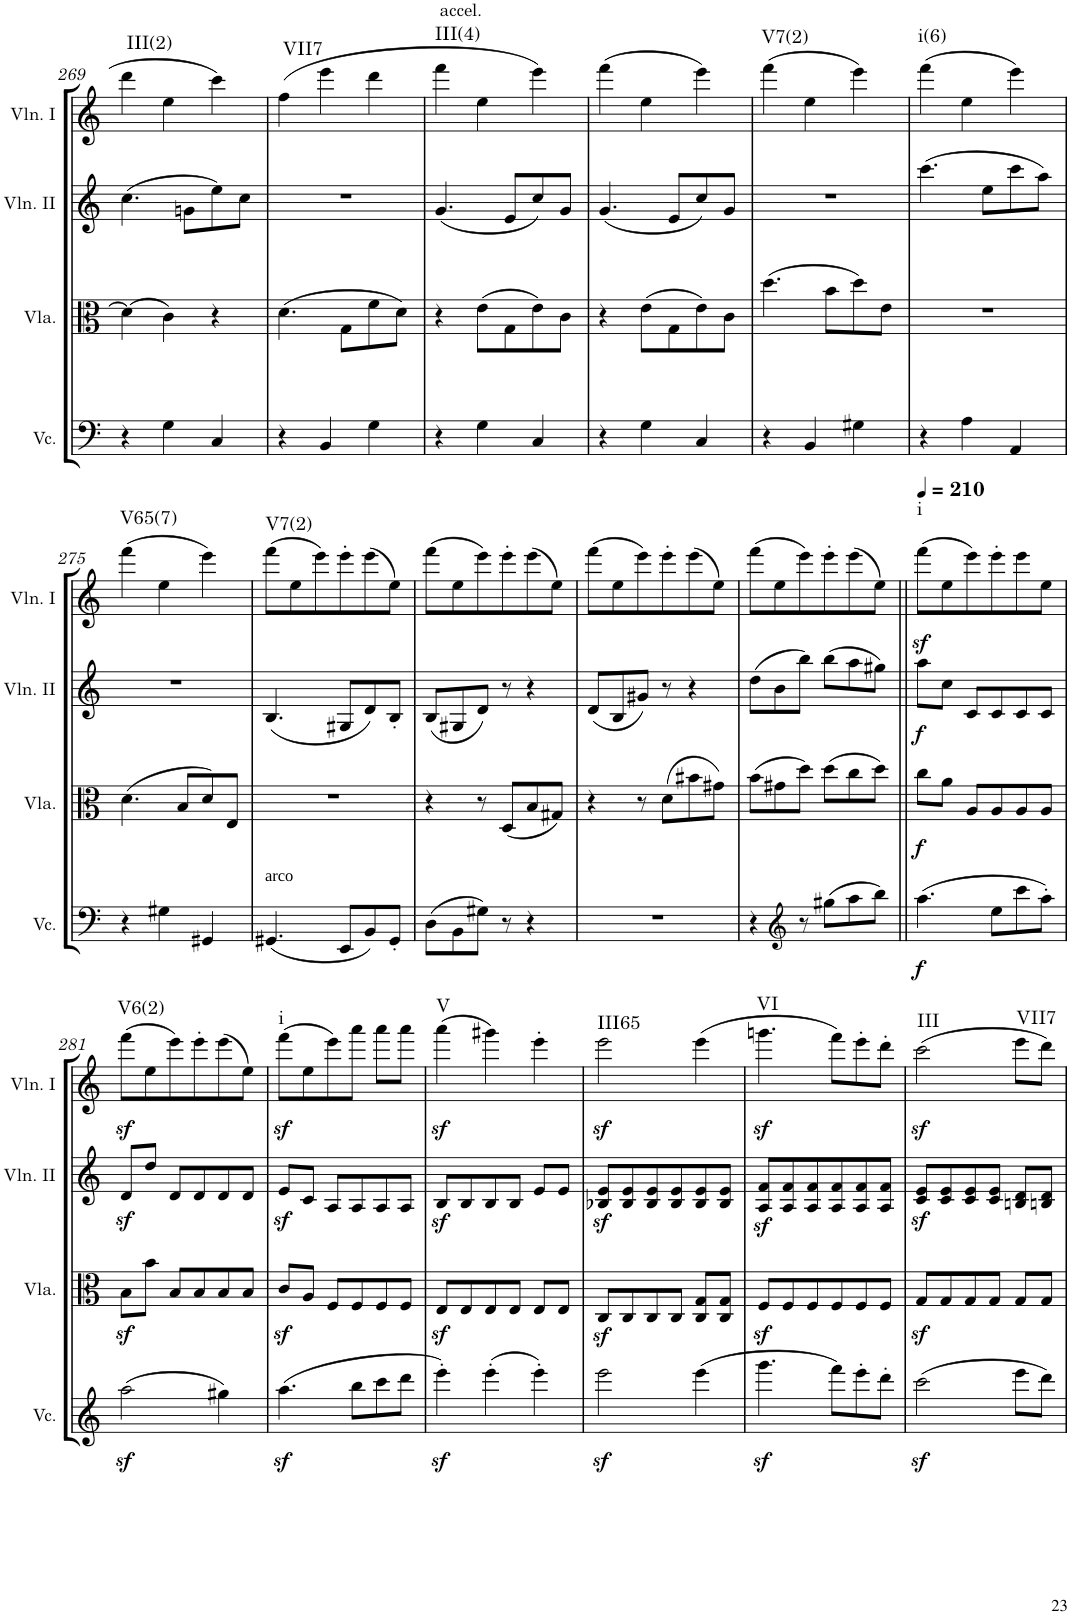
**kern	**dynam	**kern	**dynam	**kern	**dynam	**kern	**dynam	**harte
*part4	*part4	*part3	*part3	*part2	*part2	*part1	*part1	*part1
*staff4	*staff4	*staff3	*staff3	*staff2	*staff2	*staff1	*staff1	*
*I"Violoncello	*	*I"Viola	*	*I"Violin II	*	*I"Violin I	*	*
*I'Vc.	*	*I'Vla.	*	*I'Vln. II	*	*I'Vln. I	*	*
!!LO:PB:g=z
*clefF4	*	*clefC3	*	*clefG2	*	*clefG2	*	*
*k[]	*	*k[]	*	*k[]	*	*k[]	*	*
*M3/4	*	*M3/4	*	*M3/4	*	*M3/4	*	*
=269	=269	=269	=269	=269	=269	=269	=269	=269
!	!	!	!	!	!	!	!	!LO:H:kt=III(2)
4r	.	(4d\]	.	(4.cc\	.	4ddd\	.	N
4G\	.	4c\)	.	.	.	4ee\	.	.
.	.	.	.	8gn\L	.	.	.	.
4C/	.	4r	.	8ee\)	.	4ccc\	.	.
.	.	.	.	8cc\J	.	.	.	.
=270	=270	=270	=270	=270	=270	=270	=270	=270
!	!	!	!	!	!	!	!	!LO:H:kt=VII7
4r	.	(4.d\	.	2.r	.	(4ff\	.	N
4BB/	.	.	.	.	.	4eee\	.	.
.	.	8G\L	.	.	.	.	.	.
4G\	.	8f\	.	.	.	4ddd\	.	.
.	.	8d\J)	.	.	.	.	.	.
=271	=271	=271	=271	=271	=271	=271	=271	=271
!	!	!	!	!	!	!LO:TX:a:t=accel.	!	!LO:H:kt=III(4)
4r	.	4r	.	(4.g/	.	4fff\	.	N
4G\	.	(8e\L	.	.	.	4ee\	.	.
.	.	8G\	.	8e/L	.	.	.	.
4C/	.	8e\)	.	8cc/)	.	4eee\)	.	.
.	.	8c\J	.	8g/J	.	.	.	.
=272	=272	=272	=272	=272	=272	=272	=272	=272
4r	.	4r	.	(4.g/	.	(4fff\	.	.
4G\	.	(8e\L	.	.	.	4ee\	.	.
.	.	8G\	.	8e/L	.	.	.	.
4C/	.	8e\)	.	8cc/)	.	4eee\)	.	.
.	.	8c\J	.	8g/J	.	.	.	.
=273	=273	=273	=273	=273	=273	=273	=273	=273
!	!	!	!	!	!	!	!	!LO:H:kt=V7(2)
4r	.	(4.dd\	.	2.r	.	(4fff\	.	N
4BB/	.	.	.	.	.	4ee\	.	.
.	.	8b\L	.	.	.	.	.	.
4G#X\	.	8dd\)	.	.	.	4eee\)	.	.
.	.	8e\J	.	.	.	.	.	.
=274	=274	=274	=274	=274	=274	=274	=274	=274
!	!	!	!	!	!	!	!	!LO:H:kt=i(6)
4r	.	2.r	.	(4.ccc\	.	(4fff\	.	N
4A\	.	.	.	.	.	4ee\	.	.
.	.	.	.	8ee\L	.	.	.	.
4AA/	.	.	.	8ccc\	.	4eee\)	.	.
.	.	.	.	8aa\J)	.	.	.	.
!!LO:LB:g=z
=275	=275	=275	=275	=275	=275	=275	=275	=275
!	!	!	!	!	!	!	!	!LO:H:kt=V65(7)
4r	.	(4.d\	.	2.r	.	(4fff\	.	N
4G#X\	.	.	.	.	.	4ee\	.	.
.	.	8B/L	.	.	.	.	.	.
4GG#X/	.	8d/)	.	.	.	4eee\)	.	.
.	.	8E/J	.	.	.	.	.	.
=276	=276	=276	=276	=276	=276	=276	=276	=276
!LO:TX:a:t=arco	!	!	!	!	!	!	!	!LO:H:kt=V7(2)
(4.GG#X/	.	2.r	.	(4.B/	.	(8fff\L	.	N
.	.	.	.	.	.	8ee\	.	.
.	.	.	.	.	.	8eee\)	.	.
8EE/L	.	.	.	8G#X/L	.	8eee'\	.	.
8BB/)	.	.	.	8d/)	.	(8eee\	.	.
8GG#'/J	.	.	.	8B'/J	.	8ee\J)	.	.
=277	=277	=277	=277	=277	=277	=277	=277	=277
(8D\L	.	4r	.	(8B/L	.	(8fff\L	.	.
8BB\	.	.	.	8G#X/	.	8ee\	.	.
8G#X\J)	.	8r	.	8d/J)	.	8eee\)	.	.
8r	.	(8D/L	.	8r	.	8eee'\	.	.
4r	.	8B/	.	4r	.	(8eee\	.	.
.	.	8G#X/J)	.	.	.	8ee\J)	.	.
=278	=278	=278	=278	=278	=278	=278	=278	=278
2.r	.	4r	.	(8d/L	.	(8fff\L	.	.
.	.	.	.	8B/	.	8ee\	.	.
.	.	8r	.	8g#X/J)	.	8eee\)	.	.
.	.	(8d\L	.	8r	.	8eee'\	.	.
.	.	8b#X\	.	4r	.	(8eee\	.	.
.	.	8g#X\J)	.	.	.	8ee\J)	.	.
=279	=279	=279	=279	=279	=279	=279	=279	=279
4r	.	(8b\L	.	(8dd\L	.	(8fff\L	.	.
.	.	8g#X\	.	8b\	.	8ee\	.	.
*clefG2	*	*	*	*	*	*	*	*
8r	.	8dd\J)	.	8bb\J)	.	8eee\)	.	.
(8gg#X\L	.	(8dd\L	.	(8bb\L	.	8eee'\	.	.
8aa\	.	8cc\	.	8aa\	.	(8eee\	.	.
8bb\J)	.	8dd\J)	.	8gg#X\J)	.	8ee\J)	.	.
=280||	=280||	=280||	=280||	=280||	=280||	=280||	=280||	=280||
*	*	*	*	*	*	*MM210	*	*
!	!LO:DY:b	!	!LO:DY:b	!	!LO:DY:b	!	!LO:DY:b	!LO:H:kt=i
(4.aa\	f	8cc\L	f	8aa\L	f	(8fff\L	sf	N
.	.	8a\J	.	8cc\J	.	8ee\	.	.
.	.	8A/L	.	8c/L	.	8eee\)	.	.
8ee\L	.	8A/	.	8c/	.	8eee'\	.	.
8ccc\	.	8A/	.	8c/	.	8eee\	.	.
8aa'\J)	.	8A/J	.	8c/J	.	8ee\J	.	.
!!LO:LB:g=z
=281	=281	=281	=281	=281	=281	=281	=281	=281
!	!	!	!	!	!	!	!LO:DY:b	!LO:H:kt=V6(2)
(2aaz<\	.	8Bz<\L	.	8dz</L	.	(8fff\L	sf	N
.	.	8b\J	.	8dd/J	.	8ee\	.	.
.	.	8B/L	.	8d/L	.	8eee\)	.	.
.	.	8B/	.	8d/	.	8eee'\	.	.
4gg#X\)	.	8B/	.	8d/	.	(8eee\	.	.
.	.	8B/J	.	8d/J	.	8ee\J)	.	.
=282	=282	=282	=282	=282	=282	=282	=282	=282
!	!	!	!	!	!	!	!LO:DY:b	!LO:H:kt=i
(4.aaz<\	.	8cz</L	.	8ez</L	.	(8fff\L	sf	N
.	.	8A/J	.	8c/J	.	8ee\	.	.
.	.	8F/L	.	8A/L	.	8eee\)	.	.
8bb\L	.	8F/	.	8A/	.	8aaa\J	.	.
8ccc\	.	8F/	.	8A/	.	8aaa\L	.	.
8ddd\J	.	8F/J	.	8A/J	.	8aaa\J	.	.
=283	=283	=283	=283	=283	=283	=283	=283	=283
!	!	!	!	!	!	!	!LO:DY:b	!LO:H:kt=V
4eeez<'\)	.	8Ez</L	.	8Bz</L	.	(4aaa\	sf	N
.	.	8E/	.	8B/	.	.	.	.
(4eee'\	.	8E/	.	8B/	.	4ggg#X\)	.	.
.	.	8E/J	.	8B/J	.	.	.	.
4eee'\)	.	8E/L	.	8e/L	.	4eee'\	.	.
.	.	8E/J	.	8e/J	.	.	.	.
=284	=284	=284	=284	=284	=284	=284	=284	=284
!	!	!	!	!	!	!	!LO:DY:b	!LO:H:kt=III65
2eeez<\	.	8Cz</L	.	8B-X/z< 8e/z<L	.	2eee\	sf	N
.	.	8C/	.	8B-/ 8e/	.	.	.	.
.	.	8C/	.	8B-/ 8e/	.	.	.	.
.	.	8C/J	.	8B-/ 8e/	.	.	.	.
(4eee\	.	8C/ 8G/L	.	8B-/ 8e/	.	(4eee\	.	.
.	.	8C/ 8G/J	.	8B-/ 8e/J	.	.	.	.
=285	=285	=285	=285	=285	=285	=285	=285	=285
!	!	!	!	!	!	!	!LO:DY:b	!LO:H:kt=VI
4.gggz<\	.	8Fz</L	.	8A/z< 8f/z<L	.	4.gggn\	sf	N
.	.	8F/	.	8A/ 8f/	.	.	.	.
.	.	8F/	.	8A/ 8f/	.	.	.	.
8fff\L)	.	8F/	.	8A/ 8f/	.	8fff\L)	.	.
8eee'\	.	8F/	.	8A/ 8f/	.	8eee'\	.	.
8ddd'\J	.	8F/J	.	8A/ 8f/J	.	8ddd'\J	.	.
=286	=286	=286	=286	=286	=286	=286	=286	=286
!	!	!	!	!	!	!	!LO:DY:b	!LO:H:kt=III
(2cccz<\	.	8Gz</L	.	8c/z< 8e/z<L	.	(2ccc\	sf	N
.	.	8G/	.	8c/ 8e/	.	.	.	.
.	.	8G/	.	8c/ 8e/	.	.	.	.
.	.	8G/J	.	8c/ 8e/J	.	.	.	.
!	!	!	!	!	!	!	!	!LO:H:kt=VII7
8eee\L	.	8G/L	.	8Bn/ 8d/L	.	8eee\L	.	N
8ddd\J)	.	8G/J	.	8Bn/ 8d/J	.	8ddd\J)	.	.
=	=	=	=	=	=	=	=	=
*-	*-	*-	*-	*-	*-	*-	*-	*-
